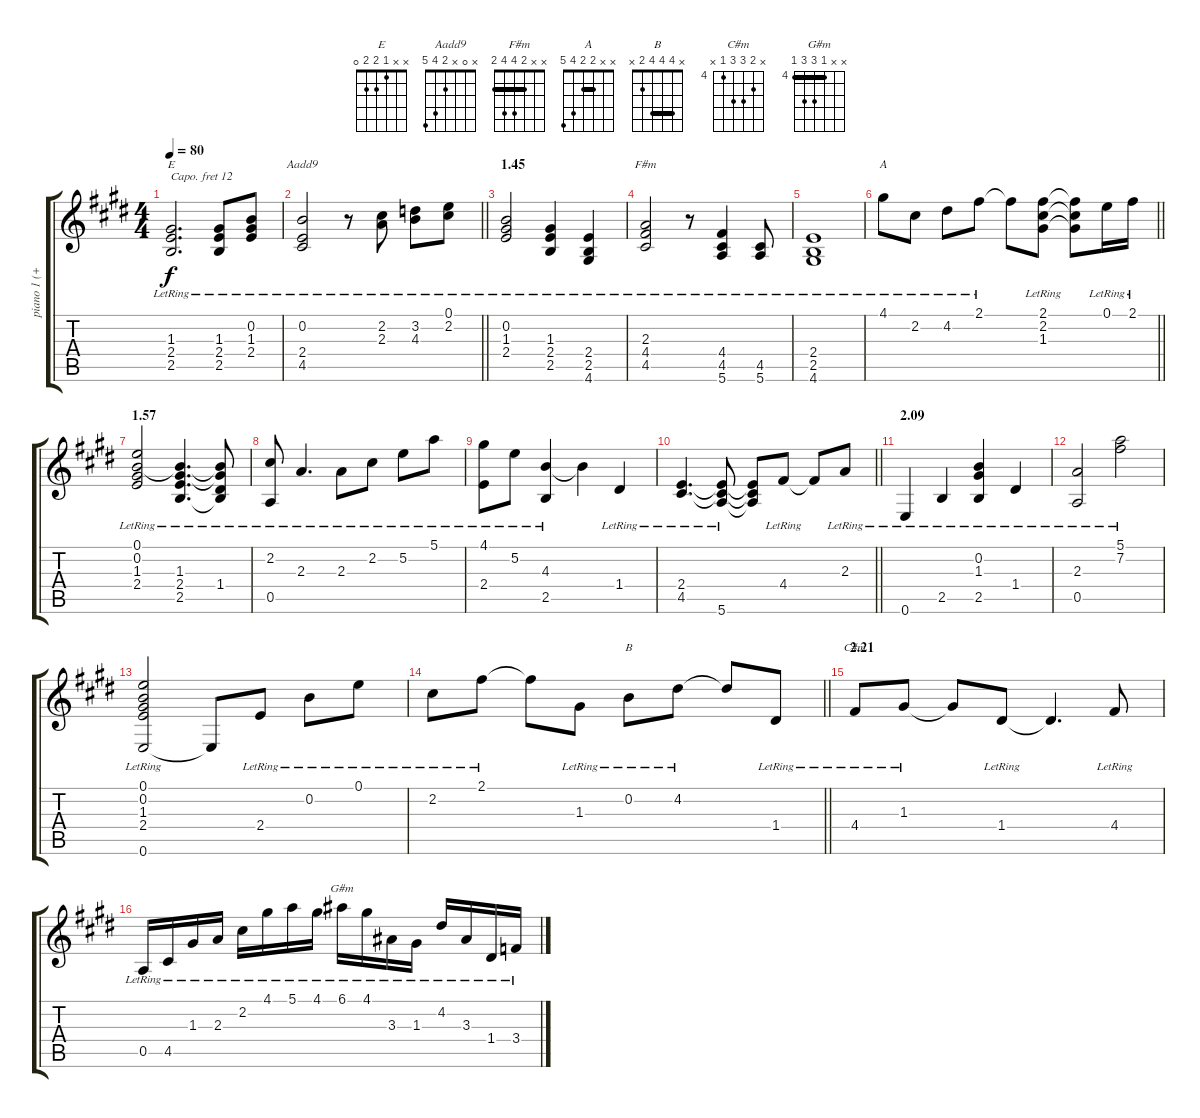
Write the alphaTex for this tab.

\track ("piano 1 (+12)" "piano 1 (+") {instrument acousticgrandpiano}
\staff {score tabs}
\capo 12
\tuning (E4 B3 G3 D3 A2 E2) {hide}
\chord ("E" x x 1 2 2 0)
\chord ("Aadd9" x 0 x 2 4 5)
\chord ("F#m" x x 2 4 4 2) {barre 2}
\chord ("A" x x 2 2 4 5) {barre 2}
\chord ("B" x 4 4 4 2 x) {barre 4}
\chord ("C#m" x 5 6 6 4 x) {firstfret 4}
\chord ("G#m" x x 4 6 6 4) {firstfret 4 barre 4}
\ts (4 4)
\tempo 80
\clef g2
\ks e
(1.3{lr} 2.4{lr} 2.5{lr}).2{d ch "E" dy f} (1.3{lr} 2.4{lr} 2.5{lr}).8 (0.2{lr} 1.3{lr} 2.4{lr}).8 |
\barLineRight lightlight
(0.2{lr} 2.4{lr} 4.5{lr}).2{ch "Aadd9"} r.8 (2.2{lr} 2.3{lr}).8 (3.2{lr} 4.3{lr}).8 (0.1{lr} 2.2{lr}).8 |
\section ("" "1.45")
(0.2{lr} 1.3{lr} 2.4{lr}).2 (1.3{lr} 2.4{lr} 2.5{lr}).4 (2.4{lr} 2.5{lr} 4.6{lr}).4 |
(2.3{lr} 4.4{lr} 4.5{lr}).2{ch "F#m"} r.8 (4.4{lr} 4.5{lr} 5.6{lr}).4 (4.5{lr} 5.6{lr}).8 |
(2.4{lr} 2.5{lr} 4.6{lr}).1 |
\barLineRight lightlight
4.1{lr}.8{ch "A"} 2.2{lr}.8 4.2{lr}.8 2.1{lr}.8 2.1{t}.8 (2.1 2.2{lr} 1.3{lr}).8 (2.1{t} 2.2{t} 1.3{t}).8 0.1{lr}.16 2.1{lr}.16 |
\section ("" "1.57")
(0.1{lr} 0.2{lr} 1.3{lr} 2.4{lr}).2 (0.2{t} 1.3{lr} 2.4{lr} 2.5{lr}).4{d} (0.2{t} 1.3{t} 1.4{lr} 2.5{t}).8 |
(2.2{lr} 0.5{lr}).8 2.3{lr}.4{d} 2.3{lr}.8 2.2{lr}.8 5.2{lr}.8 5.1{lr}.8 |
(4.1{lr} 2.4{lr}).8 5.2{lr}.8 (4.3{lr} 2.5{lr}).4 4.3{t}.4 1.4{lr}.4 |
\barLineRight lightlight
(2.4{lr} 4.5{lr}).4{d} (2.4{t} 4.5{t} 5.6{lr}).8 (2.4{t} 4.5{t} 5.6{t}).8 4.4{lr}.8 4.4{t}.8 2.3{lr}.8 |
\section ("" "2.09")
0.6{lr}.4 2.5{lr}.4 (0.2{lr} 1.3{lr} 2.5{lr}).4 1.4{lr}.4 |
(2.3{lr} 0.5{lr}).2 (5.1{lr} 7.2{lr}).2 |
(0.1{lr} 0.2{lr} 1.3{lr} 2.4{lr} 0.6{lr}).2 0.6{t}.8 2.4{lr}.8 0.2{lr}.8 0.1{lr}.8 |
\barLineRight lightlight
2.2{lr}.8 2.1{lr}.8 2.1{t}.8 1.3{lr}.8 0.2{lr}.8{ch "B"} 4.2{lr}.8 4.2{t}.8 1.4{lr}.8 |
\section ("" "2.21")
4.4{lr}.8{ch "C#m"} 1.3{lr}.8 1.3{t}.8 1.4{lr}.8 1.4{t}.4{d} 4.4{lr}.8 |
0.5{lr}.16 4.5{lr}.16 1.3{lr}.16 2.3{lr}.16 2.2{lr}.16 4.1{lr}.16 5.1{lr}.16 4.1{lr}.16 6.1{lr}.16{ch "G#m"} 4.1{lr}.16 3.3{lr}.16 1.3{lr}.16 4.2{lr}.16 3.3{lr}.16 1.4{lr}.16 3.4{lr}.16
